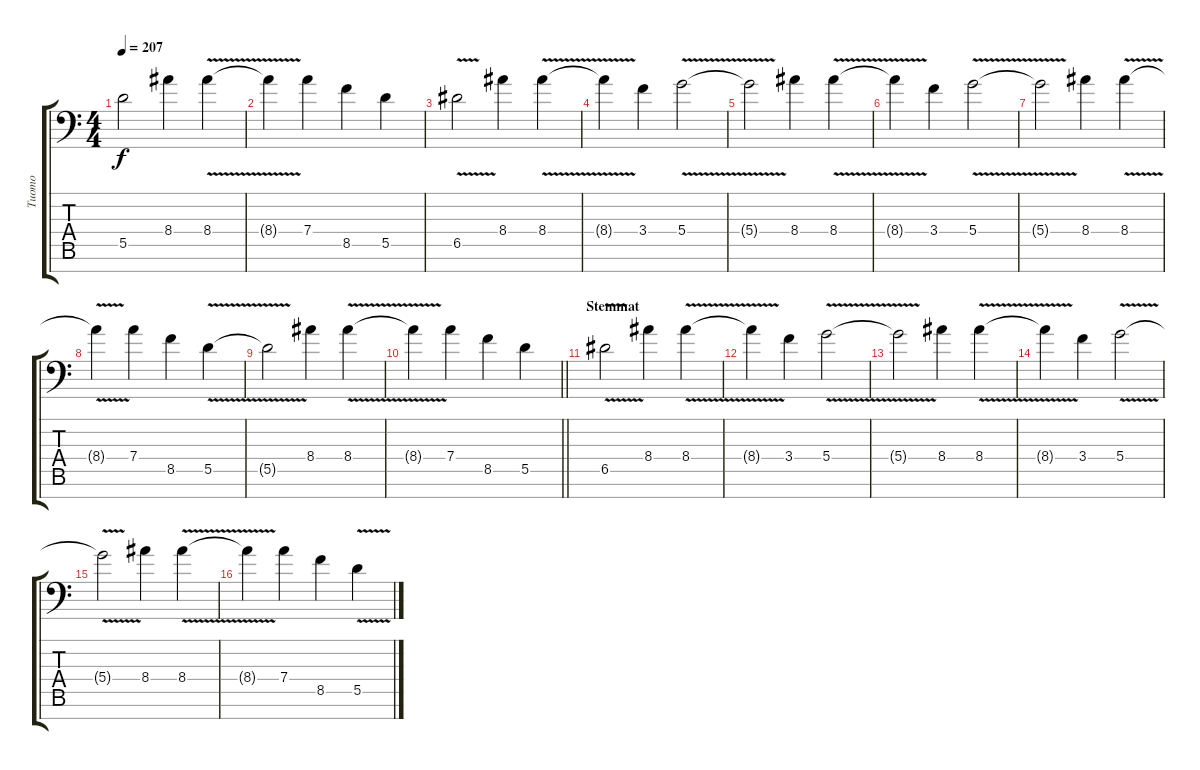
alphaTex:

\track ("Tuomo" "Tuomo") {instrument distortionguitar}
\staff {score tabs}
\tuning (E4 B3 G3 D3 A2 D2 A1) {hide}
\ts (4 4)
\tempo 207
\clef f4
\ks c
5.5{t}.2{dy f} 8.4.4 8.4{v}.4 |
8.4{t}.4 7.4.4 8.5.4 5.5.4 |
6.5{v}.2 8.4.4 8.4{v}.4 |
8.4{t}.4 3.4.4 5.4{v}.2 |
5.4{t}.2 8.4.4 8.4{v}.4 |
8.4{t}.4 3.4.4 5.4{v}.2 |
5.4{t}.2 8.4.4 8.4{v}.4 |
8.4{t}.4 7.4.4 8.5.4 5.5{v}.4 |
5.5{t}.2 8.4.4 8.4{v}.4 |
\barLineRight lightlight
8.4{t}.4 7.4.4 8.5.4 5.5.4 |
\section ("" "Stemmat")
6.5{v}.2 8.4.4 8.4{v}.4 |
8.4{t}.4 3.4.4 5.4{v}.2 |
5.4{t}.2 8.4.4 8.4{v}.4 |
8.4{t}.4 3.4.4 5.4{v}.2 |
5.4{t}.2 8.4.4 8.4{v}.4 |
8.4{t}.4 7.4.4 8.5.4 5.5{v}.4
